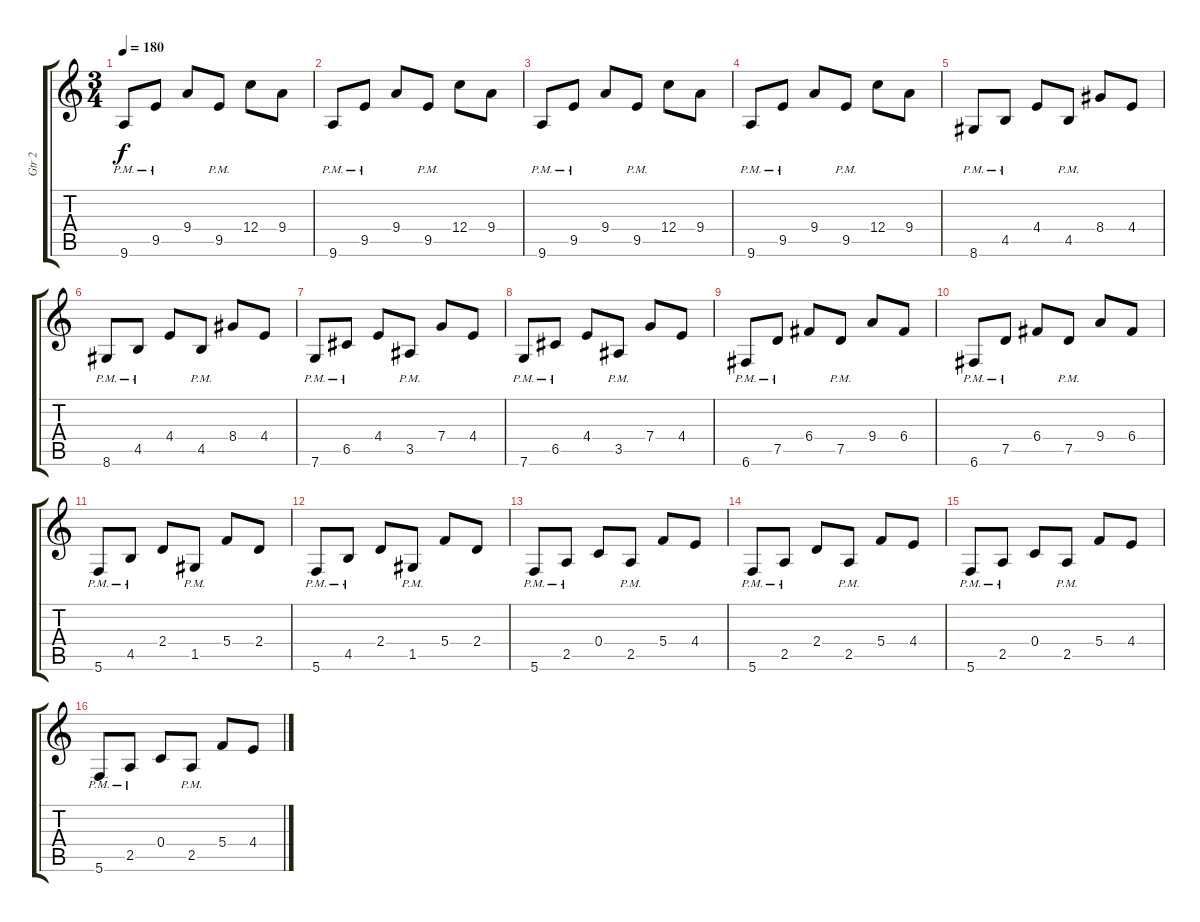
\track ("Gtr 2" "Gtr 2") {instrument overdrivenguitar}
\staff {score tabs}
\tuning (D4 A3 F3 C3 G2 C2) {hide}
\ts (3 4)
\tempo 180
\clef g2
\ks c
9.6{pm}.8{dy f} 9.5{pm}.8 9.4.8 9.5{pm}.8 12.4.8 9.4.8 |
9.6{pm}.8 9.5{pm}.8 9.4.8 9.5{pm}.8 12.4.8 9.4.8 |
9.6{pm}.8 9.5{pm}.8 9.4.8 9.5{pm}.8 12.4.8 9.4.8 |
9.6{pm}.8 9.5{pm}.8 9.4.8 9.5{pm}.8 12.4.8 9.4.8 |
8.6{pm}.8 4.5{pm}.8 4.4.8 4.5{pm}.8 8.4.8 4.4.8 |
8.6{pm}.8 4.5{pm}.8 4.4.8 4.5{pm}.8 8.4.8 4.4.8 |
7.6{pm}.8 6.5{pm}.8 4.4.8 3.5{pm}.8 7.4.8 4.4.8 |
7.6{pm}.8 6.5{pm}.8 4.4.8 3.5{pm}.8 7.4.8 4.4.8 |
6.6{pm}.8 7.5{pm}.8 6.4.8 7.5{pm}.8 9.4.8 6.4.8 |
6.6{pm}.8 7.5{pm}.8 6.4.8 7.5{pm}.8 9.4.8 6.4.8 |
5.6{pm}.8 4.5{pm}.8 2.4.8 1.5{pm}.8 5.4.8 2.4.8 |
5.6{pm}.8 4.5{pm}.8 2.4.8 1.5{pm}.8 5.4.8 2.4.8 |
5.6{pm}.8 2.5{pm}.8 0.4.8 2.5{pm}.8 5.4.8 4.4.8 |
5.6{pm}.8 2.5{pm}.8 2.4.8 2.5{pm}.8 5.4.8 4.4.8 |
5.6{pm}.8 2.5{pm}.8 0.4.8 2.5{pm}.8 5.4.8 4.4.8 |
5.6{pm}.8 2.5{pm}.8 0.4.8 2.5{pm}.8 5.4.8 4.4.8
